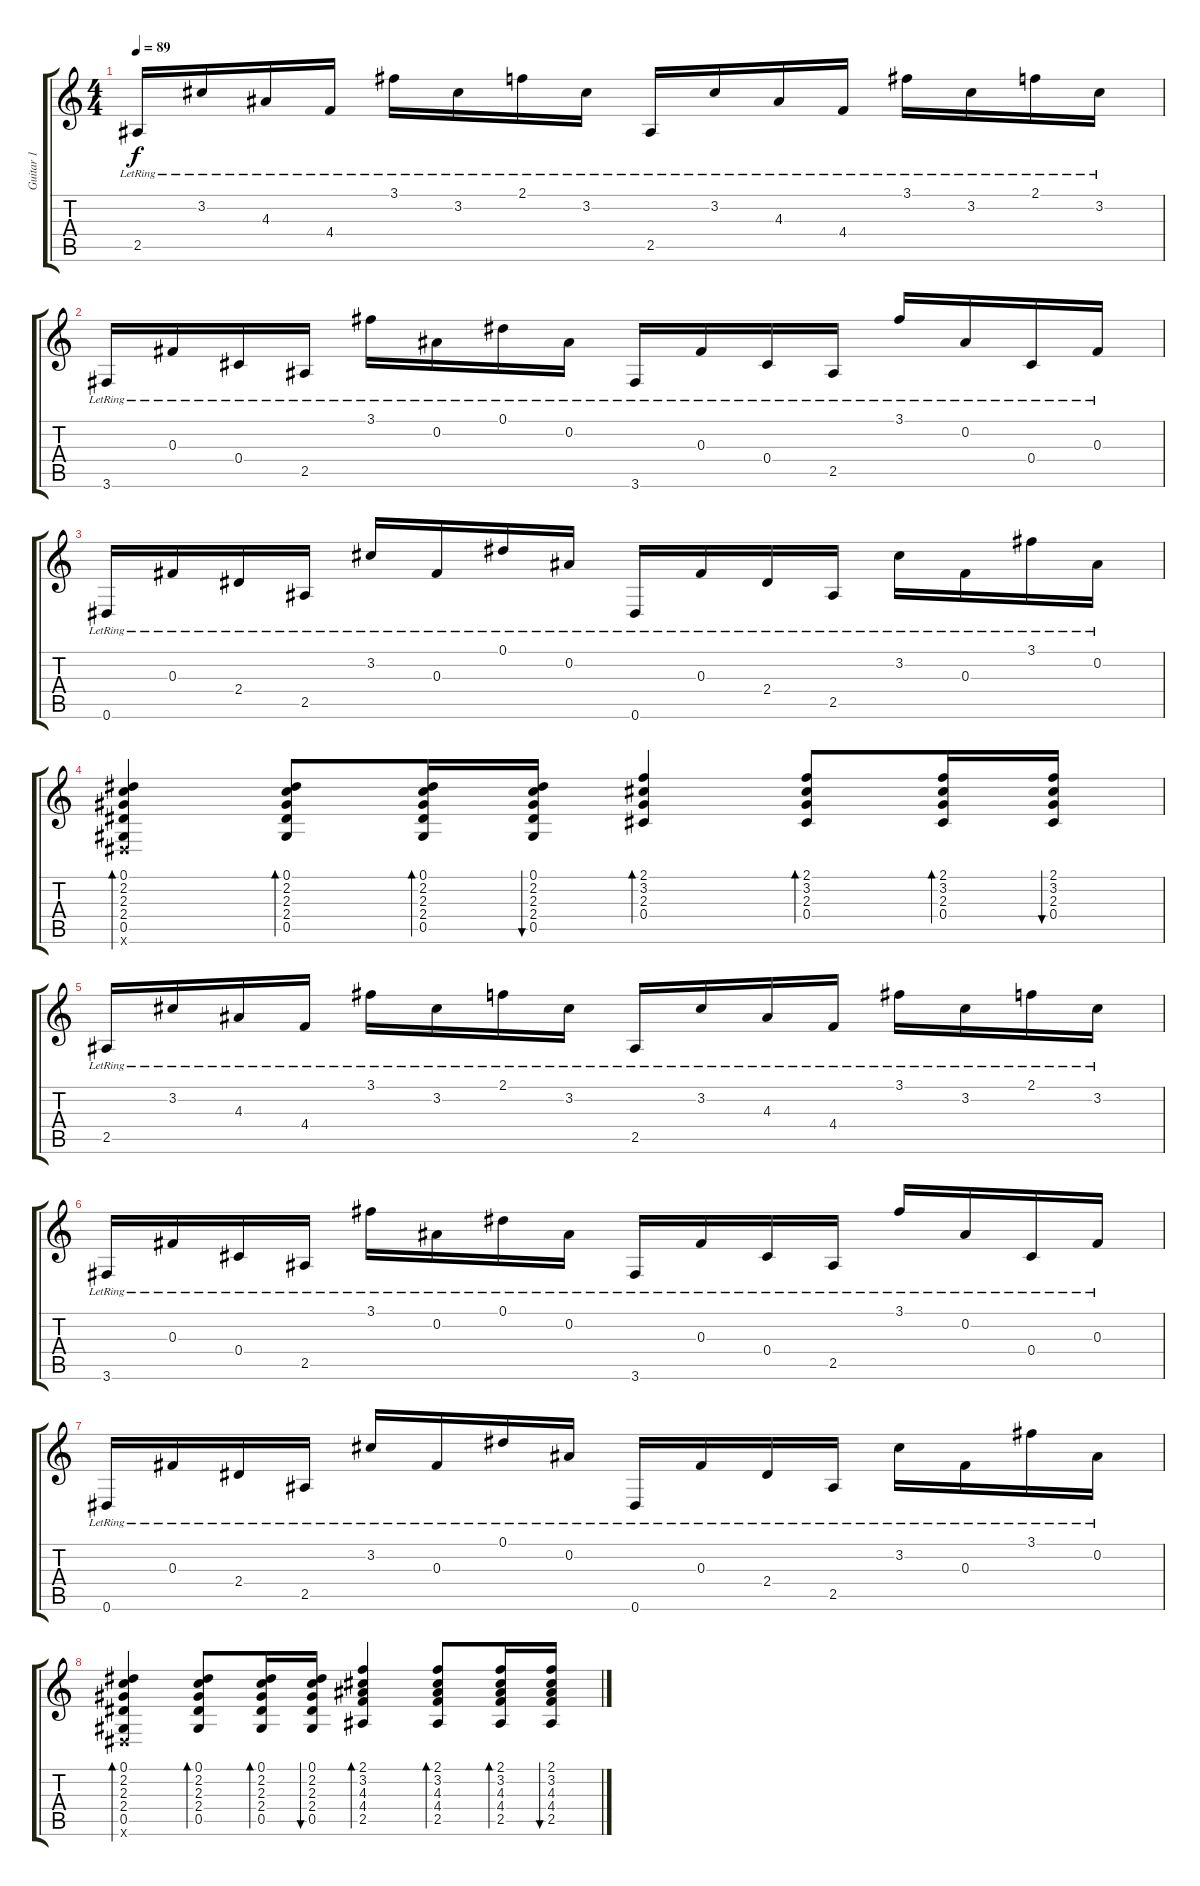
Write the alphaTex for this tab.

\track ("Guitar 1" "Guitar 1") {instrument acousticguitarsteel}
\staff {score tabs}
\tuning (Eb4 Bb3 Gb3 Db3 Ab2 Eb2) {hide}
\ts (4 4)
\tempo 89
\clef g2
\ks c
2.5{lr}.16{dy f} 3.2{lr}.16 4.3{lr}.16 4.4{lr}.16 3.1{lr}.16 3.2{lr}.16 2.1{lr}.16 3.2{lr}.16 2.5{lr}.16 3.2{lr}.16 4.3{lr}.16 4.4{lr}.16 3.1{lr}.16 3.2{lr}.16 2.1{lr}.16 3.2{lr}.16 |
3.6{lr}.16 0.3{lr}.16 0.4{lr}.16 2.5{lr}.16 3.1{lr}.16 0.2{lr}.16 0.1{lr}.16 0.2{lr}.16 3.6{lr}.16 0.3{lr}.16 0.4{lr}.16 2.5{lr}.16 3.1{lr}.16 0.2{lr}.16 0.4{lr}.16 0.3{lr}.16 |
0.6{lr}.16 0.3{lr}.16 2.4{lr}.16 2.5{lr}.16 3.2{lr}.16 0.3{lr}.16 0.1{lr}.16 0.2{lr}.16 0.6{lr}.16 0.3{lr}.16 2.4{lr}.16 2.5{lr}.16 3.2{lr}.16 0.3{lr}.16 3.1{lr}.16 0.2{lr}.16 |
(0.1 2.2 2.3 2.4 0.5 0.6{x}).4{bd 120} (0.1 2.2 2.3 2.4 0.5).8{bd 60} (0.1 2.2 2.3 2.4 0.5).16{bd 60} (0.1 2.2 2.3 2.4 0.5).16{bu 60} (2.1 3.2 2.3 0.4).4{bd 120} (2.1 3.2 2.3 0.4).8{bd 60} (2.1 3.2 2.3 0.4).16{bd 60} (2.1 3.2 2.3 0.4).16{bu 60} |
2.5{lr}.16 3.2{lr}.16 4.3{lr}.16 4.4{lr}.16 3.1{lr}.16 3.2{lr}.16 2.1{lr}.16 3.2{lr}.16 2.5{lr}.16 3.2{lr}.16 4.3{lr}.16 4.4{lr}.16 3.1{lr}.16 3.2{lr}.16 2.1{lr}.16 3.2{lr}.16 |
3.6{lr}.16 0.3{lr}.16 0.4{lr}.16 2.5{lr}.16 3.1{lr}.16 0.2{lr}.16 0.1{lr}.16 0.2{lr}.16 3.6{lr}.16 0.3{lr}.16 0.4{lr}.16 2.5{lr}.16 3.1{lr}.16 0.2{lr}.16 0.4{lr}.16 0.3{lr}.16 |
0.6{lr}.16 0.3{lr}.16 2.4{lr}.16 2.5{lr}.16 3.2{lr}.16 0.3{lr}.16 0.1{lr}.16 0.2{lr}.16 0.6{lr}.16 0.3{lr}.16 2.4{lr}.16 2.5{lr}.16 3.2{lr}.16 0.3{lr}.16 3.1{lr}.16 0.2{lr}.16 |
(0.1 2.2 2.3 2.4 0.5 0.6{x}).4{bd 120} (0.1 2.2 2.3 2.4 0.5).8{bd 60} (0.1 2.2 2.3 2.4 0.5).16{bd 60} (0.1 2.2 2.3 2.4 0.5).16{bu 60} (2.1 3.2 4.3 4.4 2.5).4{bd 120} (2.1 3.2 4.3 4.4 2.5).8{bd 60} (2.1 3.2 4.3 4.4 2.5).16{bd 60} (2.1 3.2 4.3 4.4 2.5).16{bu 60}
